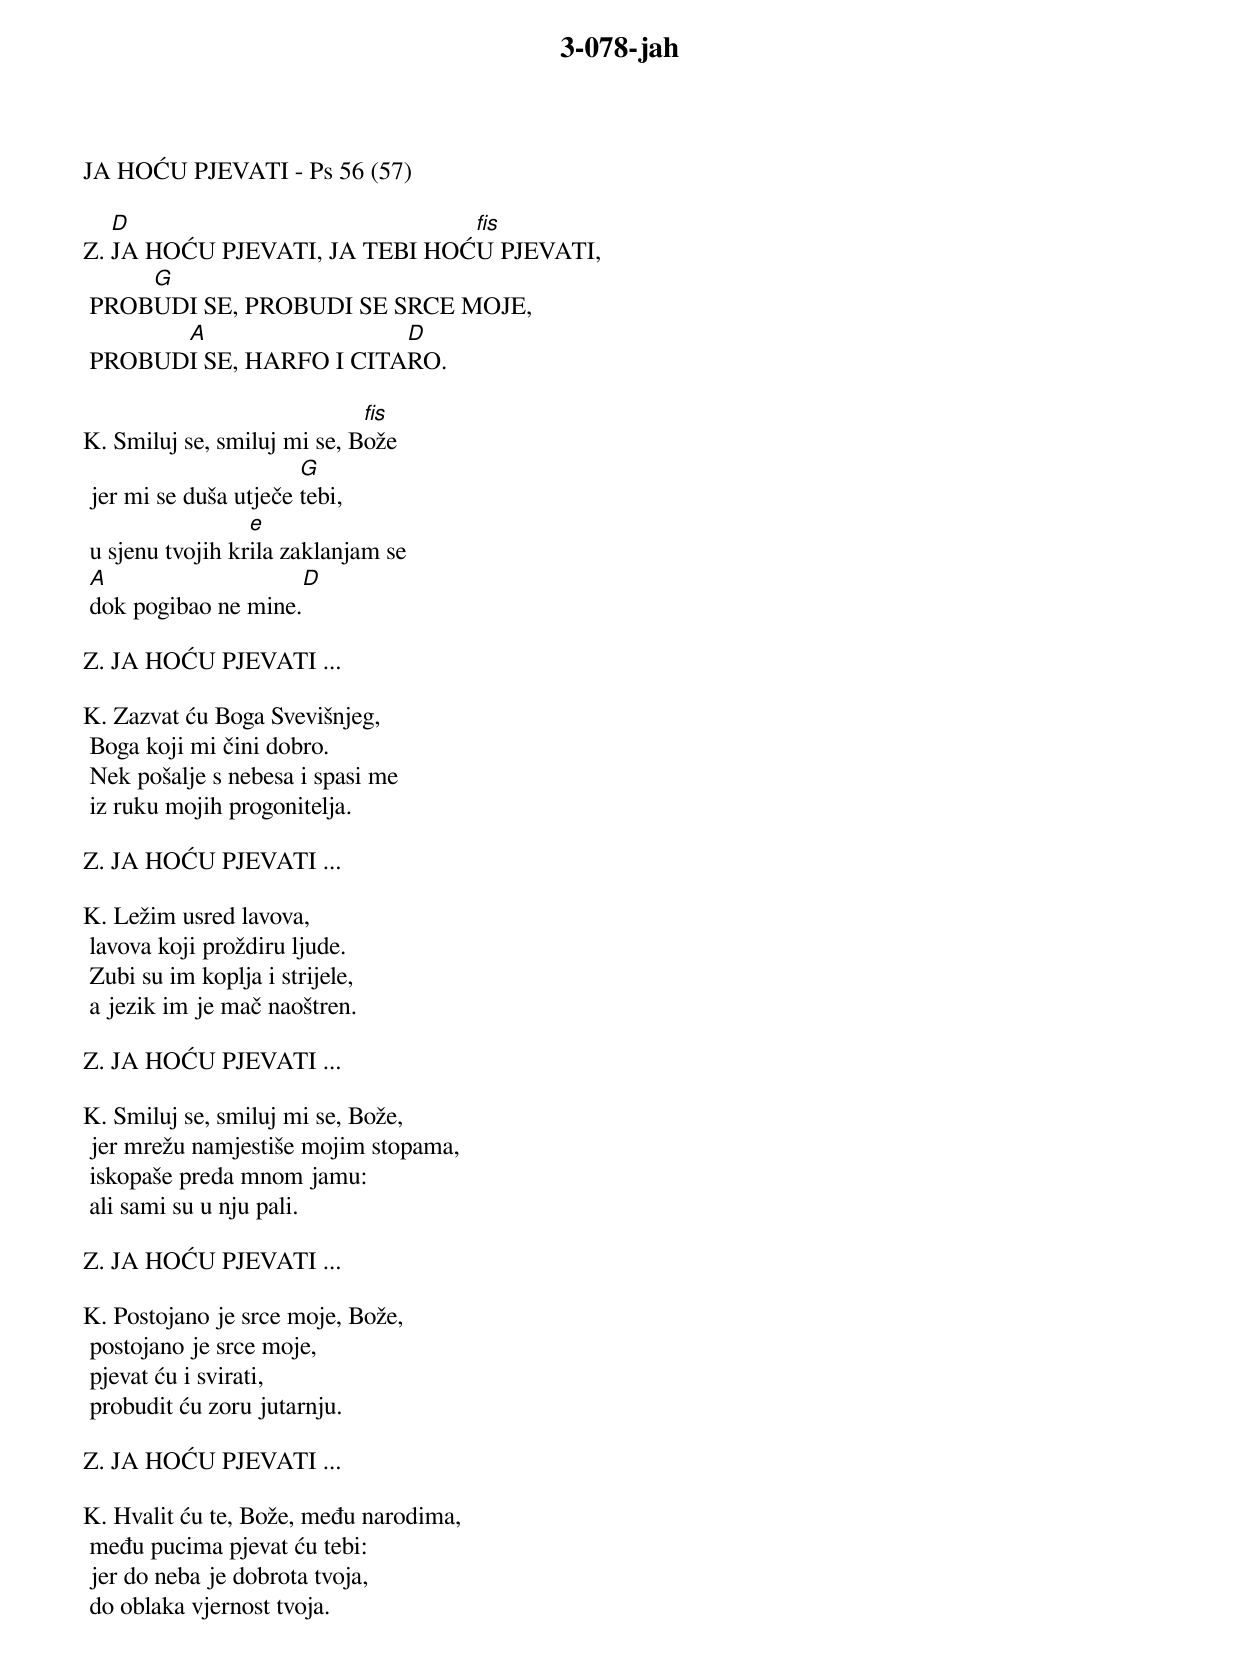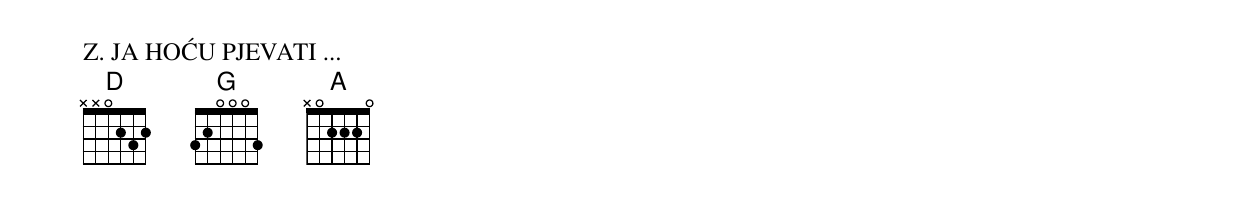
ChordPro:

{title: 3-078-jah}

JA HOĆU PJEVATI - Ps 56 (57)

Z.	[D]JA HOĆU PJEVATI, JA TEBI HOĆ[fis]U PJEVATI,
	PROB[G]UDI SE, PROBUDI SE SRCE MOJE,
	PROBUD[A]I SE, HARFO I CITA[D]RO.

K.	Smiluj se, smiluj mi se, B[fis]ože
	jer mi se duša utječe [G]tebi,
	u sjenu tvojih kr[e]ila zaklanjam se
	[A]dok pogibao ne mine.[D]

Z.	JA HOĆU PJEVATI ...

K.	Zazvat ću Boga Svevišnjeg,
	Boga koji mi čini dobro.
	Nek pošalje s nebesa i spasi me
	iz ruku mojih progonitelja.

Z.	JA HOĆU PJEVATI ...

K.	Ležim usred lavova,
	lavova koji proždiru ljude.
	Zubi su im koplja i strijele,
	a jezik im je mač naoštren.

Z.	JA HOĆU PJEVATI ...

K.	Smiluj se, smiluj mi se, Bože,
	jer mrežu namjestiše mojim stopama,
	iskopaše preda mnom jamu:
	ali sami su u nju pali.

Z.	JA HOĆU PJEVATI ...

K.	Postojano je srce moje, Bože,
	postojano je srce moje,
	pjevat ću i svirati,
	probudit ću zoru jutarnju.

Z.	JA HOĆU PJEVATI ...

K.	Hvalit ću te, Bože, među narodima,
	među pucima pjevat ću tebi:
	jer do neba je dobrota tvoja,
	do oblaka vjernost tvoja.

Z.	JA HOĆU PJEVATI ...
